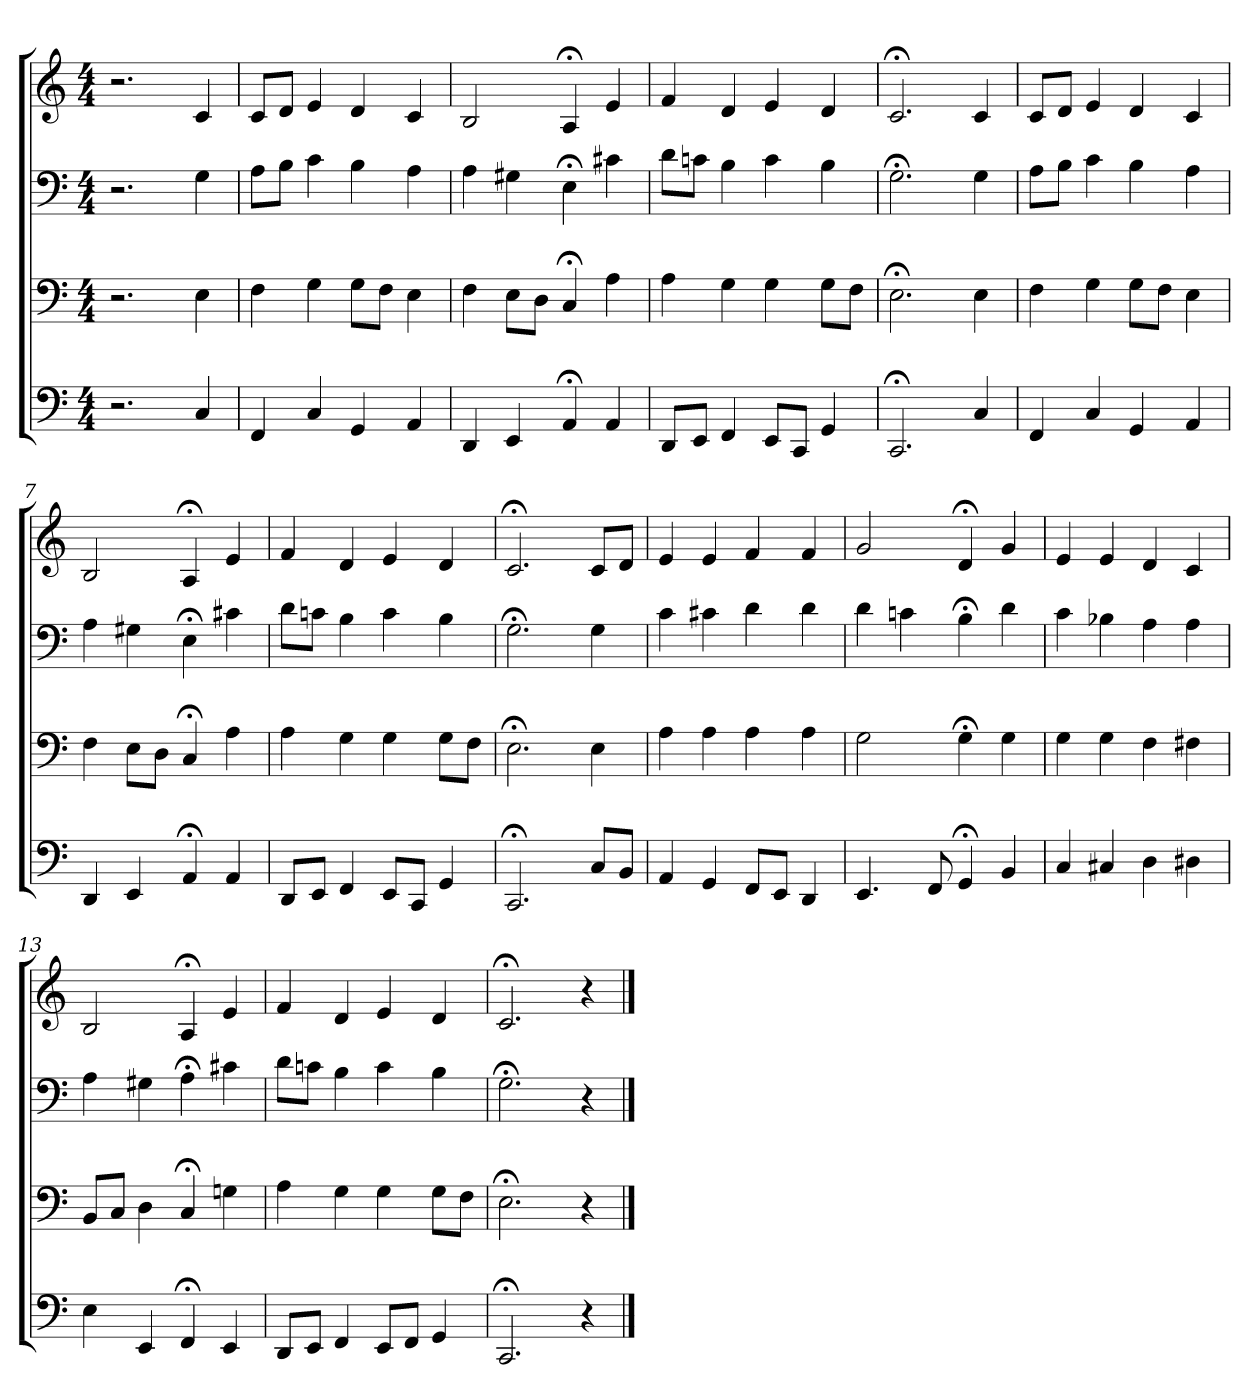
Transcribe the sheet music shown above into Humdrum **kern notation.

**kern	**kern	**kern	**kern
*part4	*part3	*part2	*part1
*staff4	*staff3	*staff2	*staff1
*clefF4	*clefF4	*clefF4	*clefG2
*k[]	*k[]	*k[]	*k[]
*C:	*C:	*C:	*a:
*M4/4	*M4/4	*M4/4	*M4/4
=1	=1	=1	=1
2.r	2.r	2.r	2.r
4C	4E	4G	4c
=2	=2	=2	=2
4FF	4F	8A\L	8c/L
.	.	8B\J	8d/J
4C	4G	4c	4e
4GG	8G\L	4B	4d
.	8F\J	.	.
4AA	4E	4A	4c
=3	=3	=3	=3
4DD	4F	4A	2B
4EE	8E\L	4G#X	.
.	8D\J	.	.
4AA;<	4C;<	4E;<	4A;<
4AA	4A	4c#X	4e
=4	=4	=4	=4
8DD/L	4A	8d\L	4f
8EE/J	.	8cn\J	.
4FF	4G	4B	4d
8EE/L	4G	4c	4e
8CC/J	.	.	.
4GG	8G\L	4B	4d
.	8F\J	.	.
=5	=5	=5	=5
2.CC;<	2.E;<	2.G;<	2.c;<
4C	4E	4G	4c
=6	=6	=6	=6
4FF	4F	8A\L	8c/L
.	.	8B\J	8d/J
4C	4G	4c	4e
4GG	8G\L	4B	4d
.	8F\J	.	.
4AA	4E	4A	4c
=7	=7	=7	=7
4DD	4F	4A	2B
4EE	8E\L	4G#X	.
.	8D\J	.	.
4AA;<	4C;<	4E;<	4A;<
4AA	4A	4c#X	4e
=8	=8	=8	=8
8DD/L	4A	8d\L	4f
8EE/J	.	8cn\J	.
4FF	4G	4B	4d
8EE/L	4G	4c	4e
8CC/J	.	.	.
4GG	8G\L	4B	4d
.	8F\J	.	.
=9	=9	=9	=9
2.CC;<	2.E;<	2.G;<	2.c;<
8C/L	4E	4G	8c/L
8BB/J	.	.	8d/J
=10	=10	=10	=10
4AA	4A	4c	4e
4GG	4A	4c#X	4e
8FF/L	4A	4d	4f
8EE/J	.	.	.
4DD	4A	4d	4f
=11	=11	=11	=11
4.EE	2G	4d	2g
.	.	4cn	.
8FF	.	.	.
4GG;<	4G;<	4B;<	4d;<
4BB	4G	4d	4g
=12	=12	=12	=12
4C	4G	4c	4e
4C#X	4G	4B-X	4e
4D	4F	4A	4d
4D#X	4F#X	4A	4c
=13	=13	=13	=13
4E	8BB/L	4A	2B
.	8C/J	.	.
4EE	4D	4G#X	.
4FF;<	4C;<	4A;<	4A;<
4EE	4Gn	4c#X	4e
=14	=14	=14	=14
8DD/L	4A	8d\L	4f
8EE/J	.	8cn\J	.
4FF	4G	4B	4d
8EE/L	4G	4c	4e
8FF/J	.	.	.
4GG	8G\L	4B	4d
.	8F\J	.	.
=15	=15	=15	=15
2.CC;<	2.E;<	2.G;<	2.c;<
4r	4r	4r	4r
==	==	==	==
*-	*-	*-	*-
